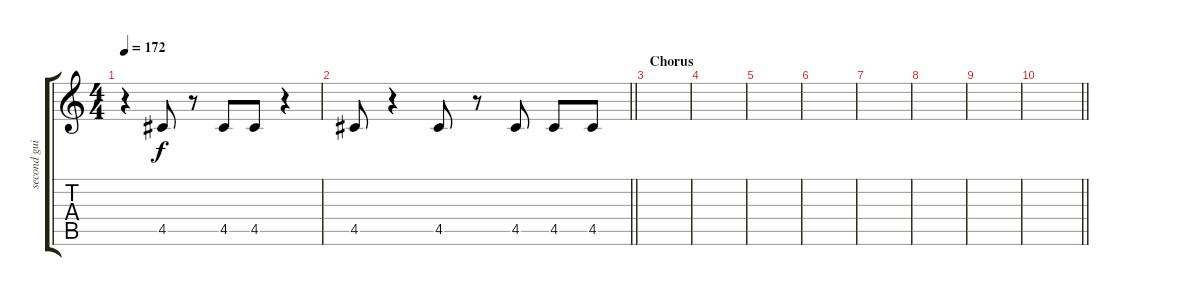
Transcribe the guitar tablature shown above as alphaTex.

\track ("second guitar" "second gui") {instrument overdrivenguitar}
\staff {score tabs}
\tuning (E4 B3 G3 D3 A2 D2) {hide}
\ts (4 4)
\tempo 172
\clef g2
\ks c
r.4{dy f} 4.5.8 r.8 4.5.8 4.5.8 r.4 |
\barLineRight lightlight
4.5.8 r.4 4.5.8 r.8 4.5.8 4.5.8 4.5.8 |
\section ("" "Chorus")
|
|
|
|
|
|
|
\barLineRight lightlight
